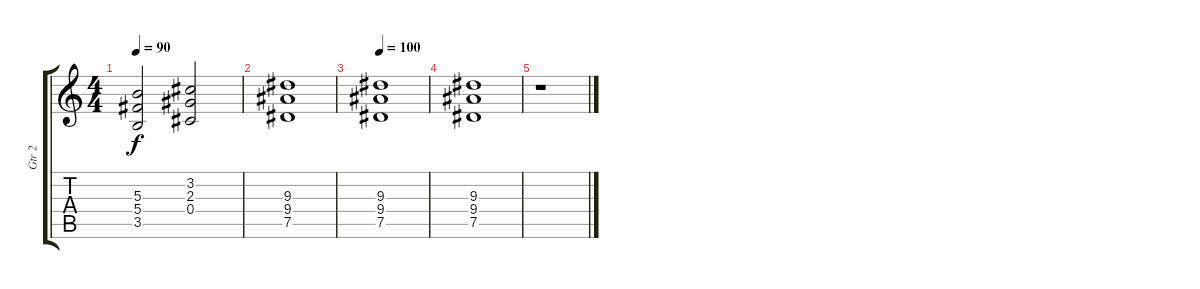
\track ("Gtr 2" "Gtr 2") {instrument distortionguitar}
\staff {score tabs}
\tuning (Eb4 Bb3 Gb3 Db3 Ab2 Eb2) {hide}
\ts (4 4)
\tempo 90
\clef g2
\ks c
(5.3 5.4 3.5).2{dy f} (3.2 2.3 0.4).2 |
(9.3 9.4 7.5).1 |
\tempo 100
(9.3 9.4 7.5).1 |
(9.3 9.4 7.5).1 |
r.1
